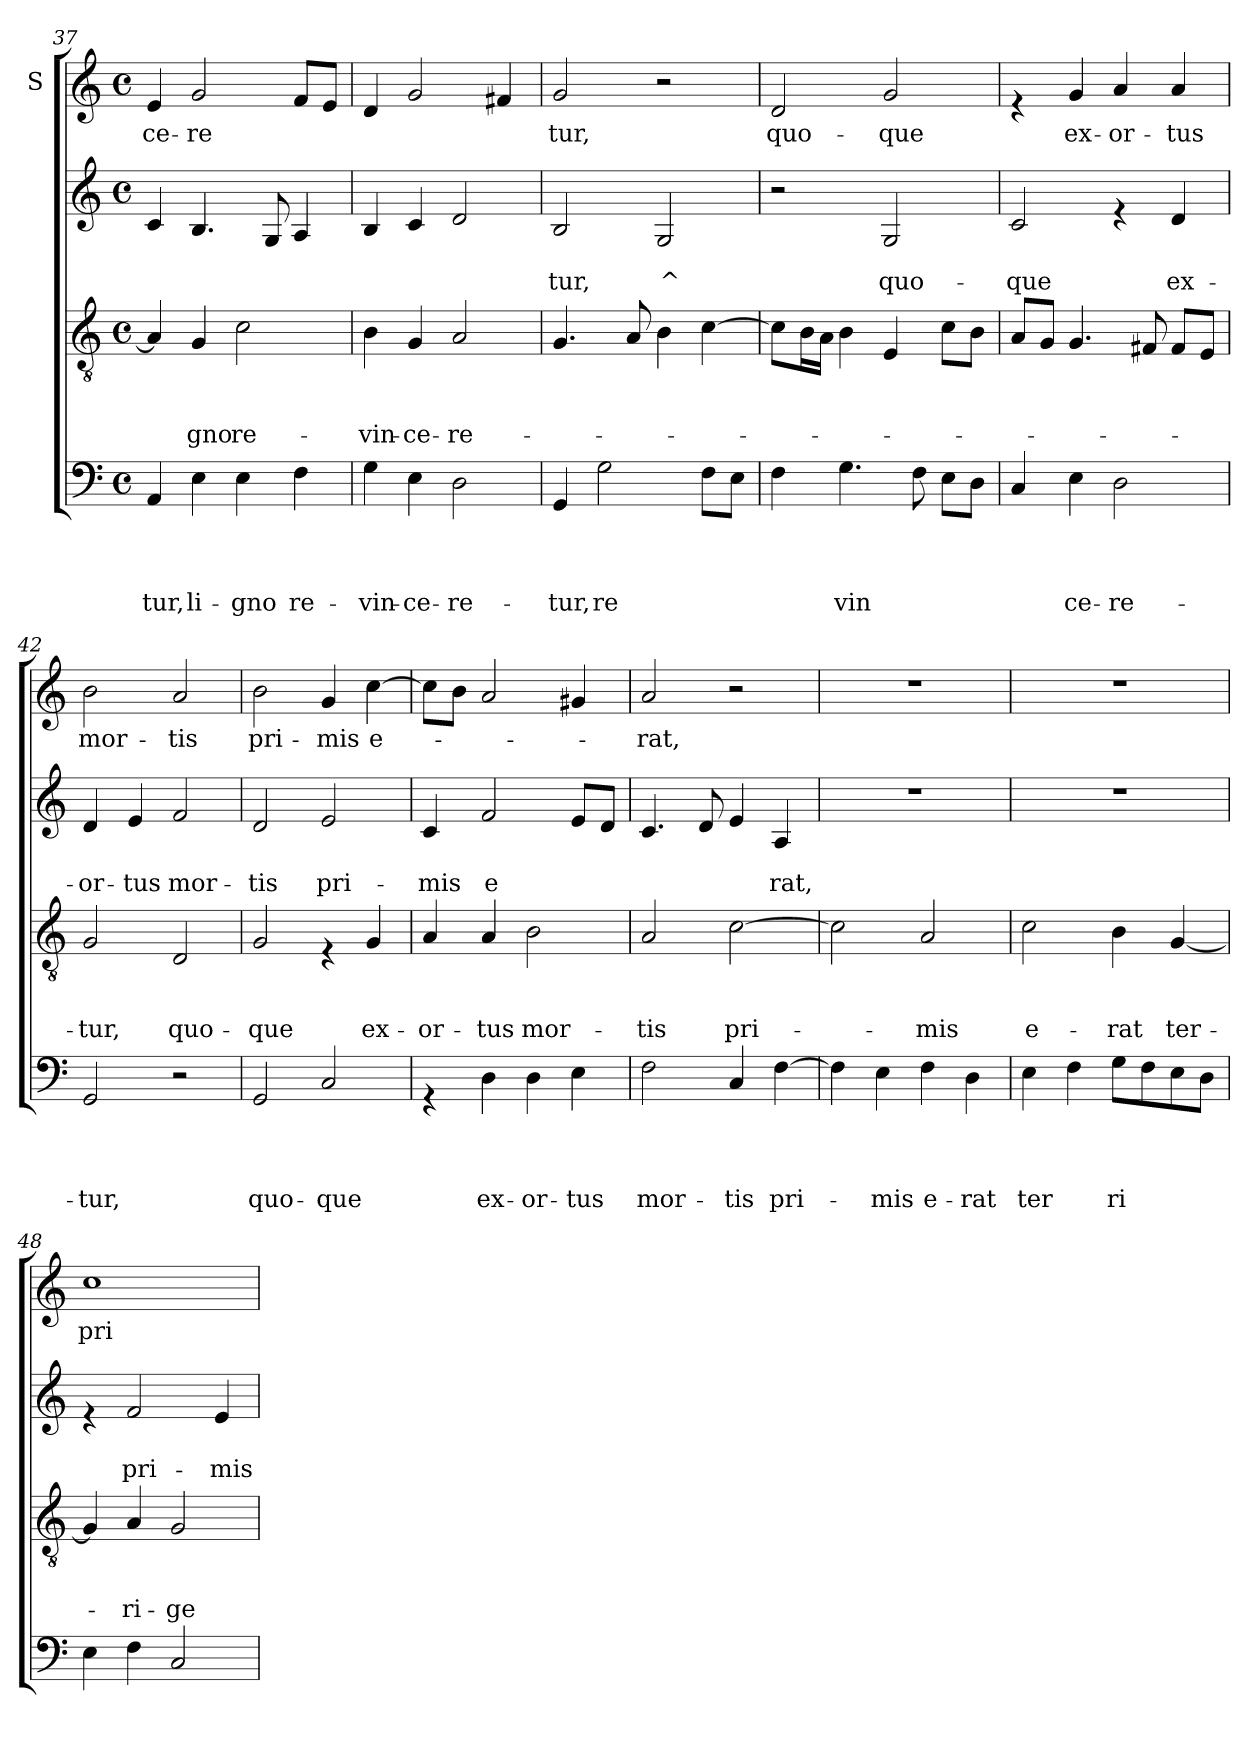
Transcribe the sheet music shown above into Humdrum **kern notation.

**kern	**text	**text	**text	**text	**kern	**text	**text	**text	**kern	**text	**text	**kern	**text
*part4	*part4	*part4	*part4	*part4	*part3	*part3	*part3	*part3	*part2	*part2	*part2	*part1	*part1
*staff4	*staff4	*staff4	*staff4	*staff4	*staff3	*staff3	*staff3	*staff3	*staff2	*staff2	*staff2	*staff1	*staff1
*	*	*	*	*	*	*	*	*	*	*	*	*I"S	*
*clefF4	*	*	*	*	*clefGv2	*	*	*	*clefG2	*	*	*clefG2	*
*k[]	*	*	*	*	*k[]	*	*	*	*k[]	*	*	*k[]	*
*C:	*	*	*	*	*C:	*	*	*	*C:	*	*	*C:	*
*M4/4	*	*	*	*	*M4/4	*	*	*	*M4/4	*	*	*M4/4	*
*met(c)	*	*	*	*	*met(c)	*	*	*	*met(c)	*	*	*met(c)	*
=37	=37	=37	=37	=37	=37	=37	=37	=37	=37	=37	=37	=37	=37
!	!	!	!	!LO:LY:b	!	!	!	!	!	!	!	!	!LO:LY:b
4AA/	.	.	.	-tur,	4A/]	.	.	.	4c/	.	.	4e/	-ce-
!	!	!	!	!LO:LY:b	!	!	!	!LO:LY:b	!	!	!	!	!LO:LY:b
4E\	.	.	.	li-	4G/	.	.	-gno	4.B/	.	.	2g/	-re
!	!	!	!	!LO:LY:b	!	!	!	!LO:LY:b	!	!	!	!	!
4E\	.	.	.	-gno	2c\	.	.	re-	.	.	.	.	.
.	.	.	.	.	.	.	.	.	8G/	.	.	.	.
!	!	!	!	!LO:LY:b	!	!	!	!	!	!	!	!	!
4F\	.	.	.	re-	.	.	.	.	4A/	.	.	8f/L	.
.	.	.	.	.	.	.	.	.	.	.	.	8e/J	.
=38	=38	=38	=38	=38	=38	=38	=38	=38	=38	=38	=38	=38	=38
!	!	!	!	!LO:LY:b	!	!	!	!LO:LY:b	!	!	!	!	!
4G\	.	.	.	-vin-	4B\	.	.	-vin-	4B/	.	.	4d/	.
!	!	!	!	!LO:LY:b	!	!	!	!LO:LY:b	!	!	!	!	!
4E\	.	.	.	-ce-	4G/	.	.	-ce-	4c/	.	.	2g/	.
!	!	!	!	!LO:LY:b	!	!	!	!LO:LY:b	!	!	!	!	!
2D\	.	.	.	-re-	2A/	.	.	-re-	2d/	.	.	.	.
.	.	.	.	.	.	.	.	.	.	.	.	4f#X/	.
!!LO:PB:g=z
=39	=39	=39	=39	=39	=39	=39	=39	=39	=39	=39	=39	=39	=39
!	!	!	!	!LO:LY:b	!	!	!	!	!	!	!LO:LY:b	!	!LO:LY:b
4GG/	.	.	.	-tur,	4.G/	.	.	.	2B/	.	tur,	2g/	tur,
!	!	!	!	!LO:LY:b	!	!	!	!	!	!	!	!	!
2G\	.	.	.	re	.	.	.	.	.	.	.	.	.
.	.	.	.	.	8A/	.	.	.	.	.	.	.	.
!	!	!	!	!	!	!	!	!	!	!	!LO:LY:b	!	!
.	.	.	.	.	4B\	.	.	.	2G/	.	^	2r	.
8F\L	.	.	.	.	[>4c\	.	.	.	.	.	.	.	.
8E\J	.	.	.	.	.	.	.	.	.	.	.	.	.
=40	=40	=40	=40	=40	=40	=40	=40	=40	=40	=40	=40	=40	=40
!	!	!	!	!	!	!	!	!	!	!	!	!	!LO:LY:b
4F\	.	.	.	.	8c\L]	.	.	.	2r	.	.	2d/	quo-
.	.	.	.	.	16B\L	.	.	.	.	.	.	.	.
.	.	.	.	.	16A\JJ	.	.	.	.	.	.	.	.
!	!	!	!	!LO:LY:b	!	!	!	!	!	!	!	!	!
4.G\	.	.	.	vin	4B\	.	.	.	.	.	.	.	.
!	!	!	!	!	!	!	!	!	!	!	!LO:LY:b	!	!LO:LY:b
.	.	.	.	.	4E/	.	.	.	2G/	.	quo-	2g/	-que
8F\	.	.	.	.	.	.	.	.	.	.	.	.	.
8E\L	.	.	.	.	8c\L	.	.	.	.	.	.	.	.
8D\J	.	.	.	.	8B\J	.	.	.	.	.	.	.	.
=41	=41	=41	=41	=41	=41	=41	=41	=41	=41	=41	=41	=41	=41
!	!	!	!	!	!	!	!	!	!	!	!LO:LY:b	!	!
4C/	.	.	.	.	8A/L	.	.	.	2c/	.	-que	4re	.
.	.	.	.	.	8G/J	.	.	.	.	.	.	.	.
!	!	!	!	!LO:LY:b	!	!	!	!	!	!	!	!	!LO:LY:b
4E\	.	.	.	ce-	4.G/	.	.	.	.	.	.	4g/	ex-
!	!	!	!	!LO:LY:b	!	!	!	!	!	!	!	!	!LO:LY:b
2D\	.	.	.	-re-	.	.	.	.	4re	.	.	4a/	-or-
.	.	.	.	.	8F#X/	.	.	.	.	.	.	.	.
!	!	!	!	!	!	!	!	!	!	!	!LO:LY:b	!	!LO:LY:b
.	.	.	.	.	8F#/L	.	.	.	4d/	.	ex-	4a/	-tus
.	.	.	.	.	8E/J	.	.	.	.	.	.	.	.
=42	=42	=42	=42	=42	=42	=42	=42	=42	=42	=42	=42	=42	=42
!	!	!	!	!LO:LY:b	!	!	!	!LO:LY:b	!	!	!LO:LY:b	!	!LO:LY:b
2GG/	.	.	.	-tur,	2G/	.	.	-tur,	4d/	.	-or-	2b\	mor-
!	!	!	!	!	!	!	!	!	!	!	!LO:LY:b	!	!
.	.	.	.	.	.	.	.	.	4e/	.	-tus	.	.
!	!	!	!	!	!	!	!	!LO:LY:b	!	!	!LO:LY:b	!	!LO:LY:b
2r	.	.	.	.	2D/	.	.	quo-	2f/	.	mor-	2a/	-tis
=43	=43	=43	=43	=43	=43	=43	=43	=43	=43	=43	=43	=43	=43
!	!	!	!	!LO:LY:b	!	!	!	!LO:LY:b	!	!	!LO:LY:b	!	!LO:LY:b
2GG/	.	.	.	quo-	2G/	.	.	-que	2d/	.	-tis	2b\	pri-
!	!	!	!	!LO:LY:b	!	!	!	!	!	!	!LO:LY:b	!	!LO:LY:b
2C/	.	.	.	-que	4rE	.	.	.	2e/	.	pri-	4g/	-mis
!	!	!	!	!	!	!	!	!LO:LY:b	!	!	!	!	!LO:LY:b
.	.	.	.	.	4G/	.	.	ex-	.	.	.	[>4cc\	e-
!!LO:LB:g=z
=44	=44	=44	=44	=44	=44	=44	=44	=44	=44	=44	=44	=44	=44
!	!	!	!	!	!	!	!	!LO:LY:b	!	!	!LO:LY:b	!	!
4rGG	.	.	.	.	4A/	.	.	-or-	4c/	.	-mis	8cc\L]	.
.	.	.	.	.	.	.	.	.	.	.	.	8b\J	.
!	!	!	!	!LO:LY:b	!	!	!	!LO:LY:b	!	!	!LO:LY:b	!	!
4D\	.	.	.	ex-	4A/	.	.	-tus	2f/	.	e	2a/	.
!	!	!	!	!LO:LY:b	!	!	!	!LO:LY:b	!	!	!	!	!
4D\	.	.	.	-or-	2B\	.	.	mor-	.	.	.	.	.
!	!	!	!	!LO:LY:b	!	!	!	!	!	!	!	!	!
4E\	.	.	.	-tus	.	.	.	.	8e/L	.	.	4g#X/	.
.	.	.	.	.	.	.	.	.	8d/J	.	.	.	.
=45	=45	=45	=45	=45	=45	=45	=45	=45	=45	=45	=45	=45	=45
!	!	!	!	!LO:LY:b	!	!	!	!LO:LY:b	!	!	!	!	!LO:LY:b
2F\	.	.	.	mor-	2A/	.	.	-tis	4.c/	.	.	2a/	-rat,
.	.	.	.	.	.	.	.	.	8d/	.	.	.	.
!	!	!	!	!LO:LY:b	!	!	!	!LO:LY:b	!	!	!	!	!
4C/	.	.	.	-tis	[>2c\	.	.	pri-	4e/	.	.	2r	.
!	!	!	!	!LO:LY:b	!	!	!	!	!	!	!LO:LY:b	!	!
[>4F\	.	.	.	pri-	.	.	.	.	4A/	.	rat,	.	.
=46	=46	=46	=46	=46	=46	=46	=46	=46	=46	=46	=46	=46	=46
4F\]	.	.	.	.	2c\]	.	.	.	1r	.	.	1r	.
!	!	!	!	!LO:LY:b	!	!	!	!	!	!	!	!	!
4E\	.	.	.	-mis	.	.	.	.	.	.	.	.	.
!	!	!	!	!LO:LY:b	!	!	!	!LO:LY:b	!	!	!	!	!
4F\	.	.	.	e-	2A/	.	.	-mis	.	.	.	.	.
!	!	!	!	!LO:LY:b	!	!	!	!	!	!	!	!	!
4D\	.	.	.	-rat	.	.	.	.	.	.	.	.	.
=47	=47	=47	=47	=47	=47	=47	=47	=47	=47	=47	=47	=47	=47
!	!	!	!	!LO:LY:b	!	!	!	!LO:LY:b	!	!	!	!	!
4E\	.	.	.	ter	2c\	.	.	e-	1r	.	.	1r	.
4F\	.	.	.	.	.	.	.	.	.	.	.	.	.
!	!	!	!	!LO:LY:b	!	!	!	!LO:LY:b	!	!	!	!	!
8G\L	.	.	.	ri	4B\	.	.	-rat	.	.	.	.	.
8F\	.	.	.	.	.	.	.	.	.	.	.	.	.
!	!	!	!	!	!	!	!	!LO:LY:b	!	!	!	!	!
8E\	.	.	.	.	[<4G/	.	.	ter-	.	.	.	.	.
8D\J	.	.	.	.	.	.	.	.	.	.	.	.	.
=48	=48	=48	=48	=48	=48	=48	=48	=48	=48	=48	=48	=48	=48
!	!	!	!	!	!	!	!	!	!	!	!	!	!LO:LY:b
4E\	.	.	.	.	4G/]	.	.	.	4re	.	.	1cc	pri-
!	!	!	!	!	!	!	!	!LO:LY:b	!	!	!LO:LY:b	!	!
4F\	.	.	.	.	4A/	.	.	-ri-	2f/	.	pri-	.	.
!	!	!	!	!	!	!	!	!LO:LY:b	!	!	!	!	!
2C/	.	.	.	.	2G/	.	.	-ge-	.	.	.	.	.
!	!	!	!	!	!	!	!	!	!	!	!LO:LY:b	!	!
.	.	.	.	.	.	.	.	.	4e/	.	-mis	.	.
=	=	=	=	=	=	=	=	=	=	=	=	=	=
*-	*-	*-	*-	*-	*-	*-	*-	*-	*-	*-	*-	*-	*-
